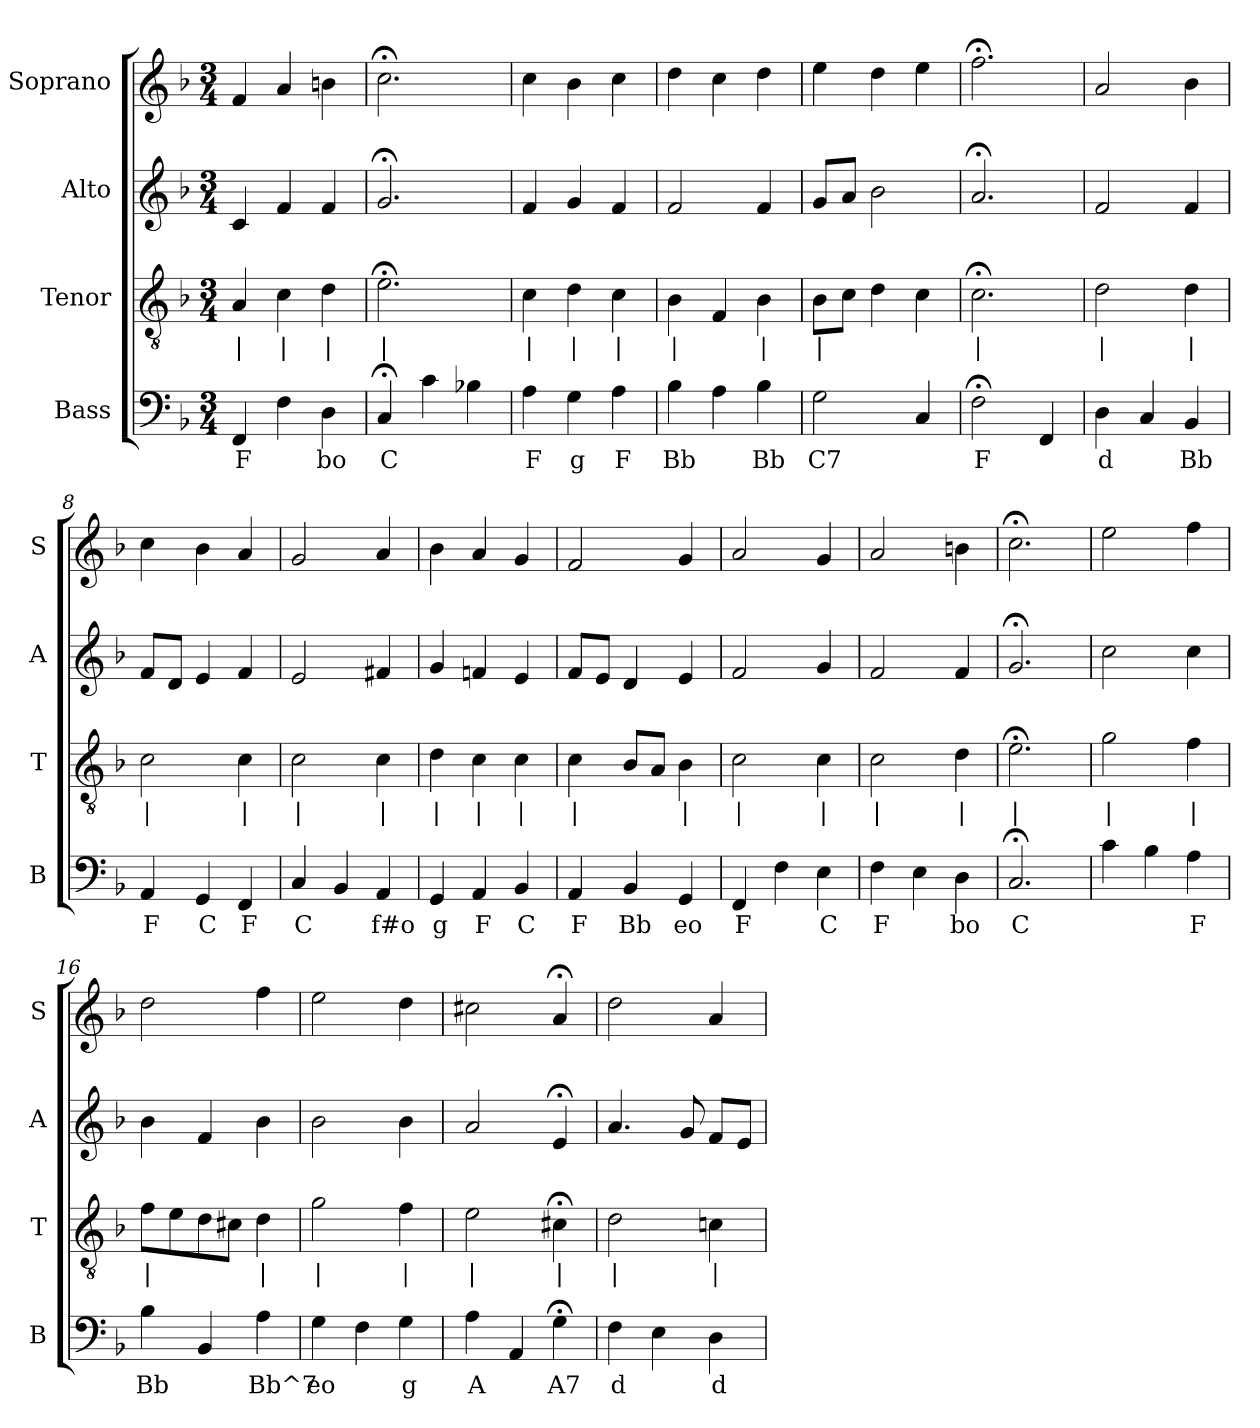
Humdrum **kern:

**kern	**text	**kern	**text	**kern	**kern
*part4	*part4	*part3	*part3	*part2	*part1
*staff4	*staff4	*staff3	*staff3	*staff2	*staff1
*I"Bass	*	*I"Tenor	*	*I"Alto	*I"Soprano
*I'B	*	*I'T	*	*I'A	*I'S
*clefF4	*	*clefGv2	*	*clefG2	*clefG2
*k[b-]	*	*k[b-]	*	*k[b-]	*k[b-]
*F:	*	*F:	*	*F:	*F:
*M3/4	*	*M3/4	*	*M3/4	*M3/4
*MM100	*	*MM100	*	*MM100	*MM100
=1	=1	=1	=1	=1	=1
4FF	F	4A	|	4c	4f
4F	.	4c	|	4f	4a
4D	bo	4d	|	4f	4bn
=2	=2	=2	=2	=2	=2
4C;<	C	2.e;<	|	2.g;<	2.cc;<
4c	.	.	.	.	.
4B-X	.	.	.	.	.
=3	=3	=3	=3	=3	=3
4A	F	4c	|	4f	4cc
4G	g	4d	|	4g	4b-
4A	F	4c	|	4f	4cc
=4	=4	=4	=4	=4	=4
4B-	Bb	4B-	|	2f	4dd
4A	.	4F	.	.	4cc
4B-	Bb	4B-	|	4f	4dd
=5	=5	=5	=5	=5	=5
2G	C7	8B-L	|	8gL	4ee
.	.	8cJ	.	8aJ	.
.	.	4d	.	2b-	4dd
4C	.	4c	.	.	4ee
=6	=6	=6	=6	=6	=6
2F;<	F	2.c;<	|	2.a;<	2.ff;<
4FF	.	.	.	.	.
=7	=7	=7	=7	=7	=7
4D	d	2d	|	2f	2a
4C	.	.	.	.	.
4BB-	Bb	4d	|	4f	4b-
=8	=8	=8	=8	=8	=8
4AA	F	2c	|	8fL	4cc
.	.	.	.	8dJ	.
4GG	C	.	.	4e	4b-
4FF	F	4c	|	4f	4a
=9	=9	=9	=9	=9	=9
4C	C	2c	|	2e	2g
4BB-	.	.	.	.	.
4AA	f#o	4c	|	4f#X	4a
=10	=10	=10	=10	=10	=10
4GG	g	4d	|	4g	4b-
4AA	F	4c	|	4fn	4a
4BB-	C	4c	|	4e	4g
=11	=11	=11	=11	=11	=11
4AA	F	4c	|	8fL	2f
.	.	.	.	8eJ	.
4BB-	Bb	8B-L	.	4d	.
.	.	8AJ	.	.	.
4GG	eo	4B-	|	4e	4g
=12	=12	=12	=12	=12	=12
4FF	F	2c	|	2f	2a
4F	.	.	.	.	.
4E	C	4c	|	4g	4g
=13	=13	=13	=13	=13	=13
4F	F	2c	|	2f	2a
4E	.	.	.	.	.
4D	bo	4d	|	4f	4bn
=14	=14	=14	=14	=14	=14
2.C;<	C	2.e;<	|	2.g;<	2.cc;<
=15	=15	=15	=15	=15	=15
4c	.	2g	|	2cc	2ee
4B-	.	.	.	.	.
4A	F	4f	|	4cc	4ff
=16	=16	=16	=16	=16	=16
4B-	Bb	8fL	|	4b-	2dd
.	.	8e	.	.	.
4BB-	.	8d	.	4f	.
.	.	8c#XJ	.	.	.
4A	Bb^7	4d	|	4b-	4ff
=17	=17	=17	=17	=17	=17
4G	eo	2g	|	2b-	2ee
4F	.	.	.	.	.
4G	g	4f	|	4b-	4dd
=18	=18	=18	=18	=18	=18
4A	A	2e	|	2a	2cc#X
4AA	.	.	.	.	.
4G;<	A7	4c#X;<	|	4e;<	4a;<
=19	=19	=19	=19	=19	=19
4F	d	2d	|	4.a	2dd
4E	.	.	.	.	.
.	.	.	.	8g	.
4D	d	4cn	|	8fL	4a
.	.	.	.	8eJ	.
=	=	=	=	=	=
*-	*-	*-	*-	*-	*-
